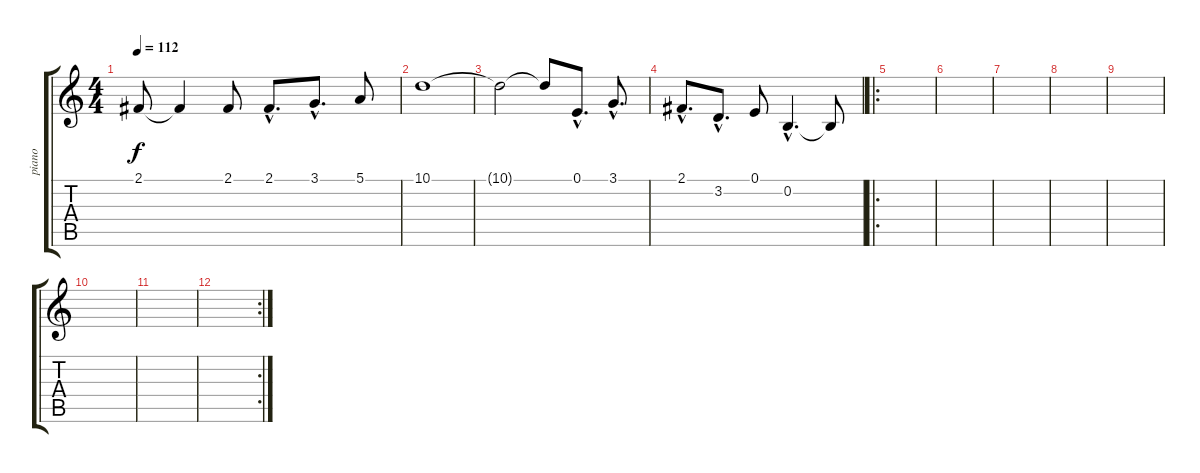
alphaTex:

\track ("piano" "piano") {instrument acousticgrandpiano}
\staff {score tabs}
\tuning (E4 B3 G3 D3 A2 E2) {hide}
\ts (4 4)
\tempo 112
\clef g2
\ks c
2.1{t}.8{dy f} 2.1{t}.4 2.1.8 2.1{hac}.8{d} 3.1{hac}.8{d} 5.1.8 |
10.1.1 |
10.1{t}.2 10.1{t}.8 0.1{hac}.8{d} 3.1{hac}.8{d} |
2.1{hac}.8{d} 3.2{hac}.8{d} 0.1.8 0.2{hac}.4{d} 0.2{t}.8 |
\ro
|
|
|
|
|
|
|
\rc 2
